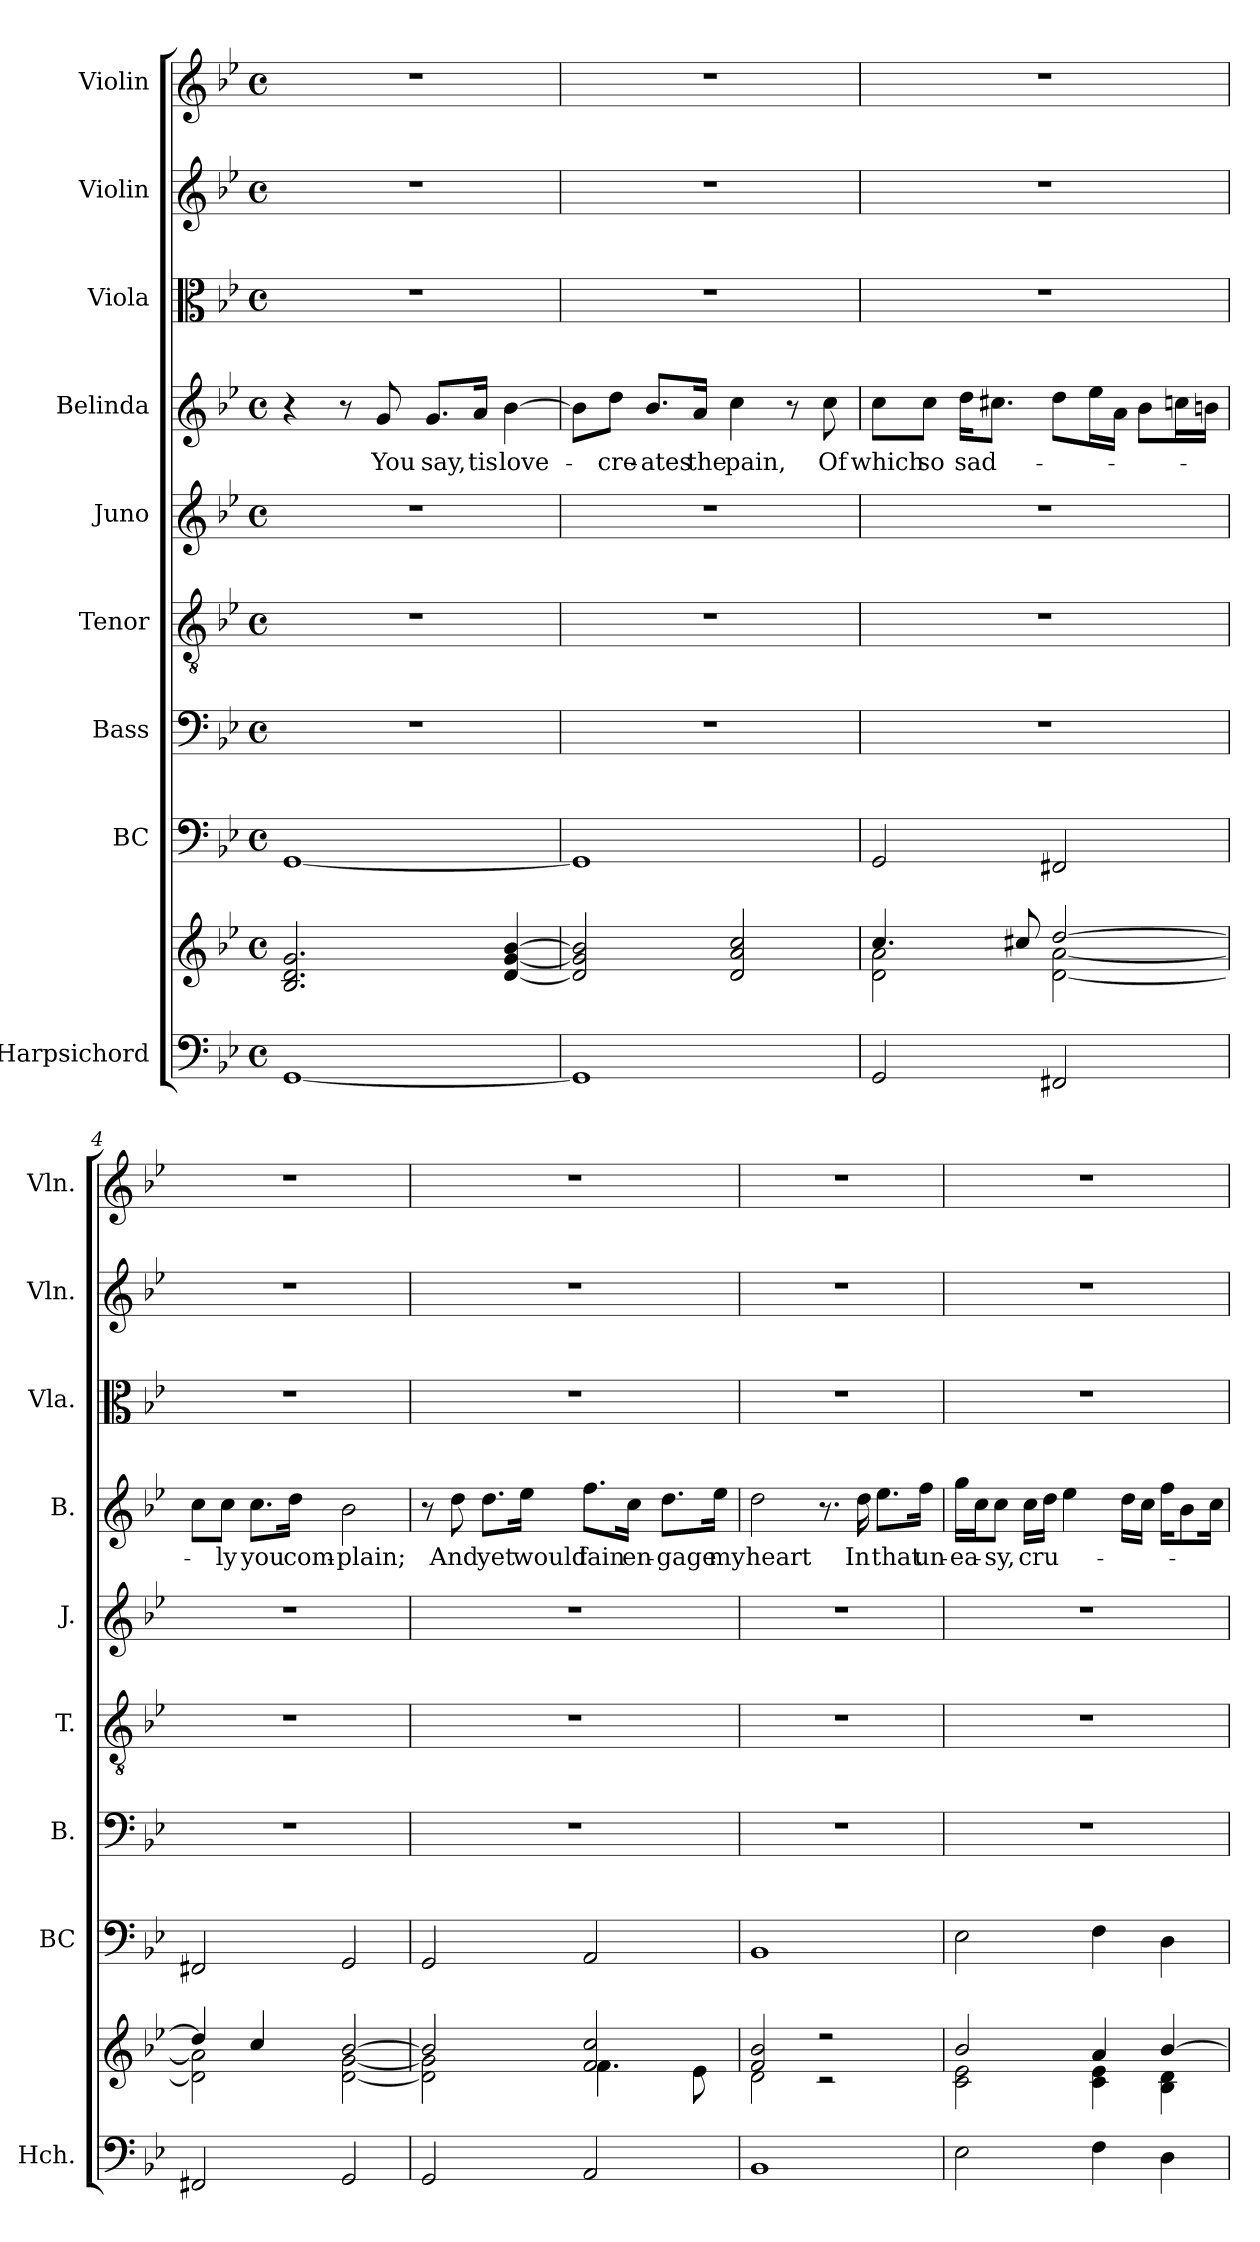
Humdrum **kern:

**kern	**kern	**kern	**kern	**kern	**kern	**kern	**text	**kern	**kern	**kern
*part9	*part9	*part8	*part7	*part6	*part5	*part4	*part4	*part3	*part2	*part1
*staff10	*staff9	*staff8	*staff7	*staff6	*staff5	*staff4	*staff4	*staff3	*staff2	*staff1
*I"Harpsichord	*	*I"BC	*I"Bass	*I"Tenor	*I"Juno	*I"Belinda	*	*I"Viola	*I"Violin	*I"Violin
*I'Hch.	*	*I'BC	*I'B.	*I'T.	*I'J.	*I'B.	*	*I'Vla.	*I'Vln.	*I'Vln.
*clefF4	*clefG2	*clefF4	*clefF4	*clefGv2	*clefG2	*clefG2	*	*clefC3	*clefG2	*clefG2
*k[b-e-]	*k[b-e-]	*k[b-e-]	*k[b-e-]	*k[b-e-]	*k[b-e-]	*k[b-e-]	*	*k[b-e-]	*k[b-e-]	*k[b-e-]
*M4/4	*M4/4	*M4/4	*M4/4	*M4/4	*M4/4	*M4/4	*	*M4/4	*M4/4	*M4/4
*met(c)	*met(c)	*met(c)	*met(c)	*met(c)	*met(c)	*met(c)	*	*met(c)	*met(c)	*met(c)
*MM90	*MM90	*MM90	*MM90	*MM90	*MM90	*MM90	*	*MM90	*MM90	*MM90
=1	=1	=1	=1	=1	=1	=1	=1	=1	=1	=1
[1GG	2.B-/ 2.d/ 2.g/	[1GG	1r	1r	1r	4r	.	1r	1r	1r
.	.	.	.	.	.	8r	.	.	.	.
!	!	!	!	!	!	!	!LO:LY:b	!	!	!
.	.	.	.	.	.	8g/	You	.	.	.
!	!	!	!	!	!	!	!LO:LY:b	!	!	!
.	.	.	.	.	.	8.g/L	say,	.	.	.
!	!	!	!	!	!	!	!LO:LY:b	!	!	!
.	.	.	.	.	.	16a/Jk	tis	.	.	.
!	!	!	!	!	!	!	!LO:LY:b	!	!	!
.	[4d/ [4g/ [4b-/	.	.	.	.	[4b-\	love-	.	.	.
=2	=2	=2	=2	=2	=2	=2	=2	=2	=2	=2
1GG]	2d/] 2g/] 2b-/]	1GG]	1r	1r	1r	8b-\L]	.	1r	1r	1r
!	!	!	!	!	!	!	!LO:LY:b	!	!	!
.	.	.	.	.	.	8dd\J	-cre-	.	.	.
!	!	!	!	!	!	!	!LO:LY:b	!	!	!
.	.	.	.	.	.	8.b-/L	-ates	.	.	.
!	!	!	!	!	!	!	!LO:LY:b	!	!	!
.	.	.	.	.	.	16a/Jk	the	.	.	.
!	!	!	!	!	!	!	!LO:LY:b	!	!	!
.	2d/ 2a/ 2cc/	.	.	.	.	4cc\	pain,	.	.	.
.	.	.	.	.	.	8r	.	.	.	.
!	!	!	!	!	!	!	!LO:LY:b	!	!	!
.	.	.	.	.	.	8cc\	Of	.	.	.
=3	=3	=3	=3	=3	=3	=3	=3	=3	=3	=3
*	*^	*	*	*	*	*	*	*	*	*
!	!	!	!	!	!	!	!	!LO:LY:b	!	!	!
2GG/	4.cc/	2d\ 2a\	2GG/	1r	1r	1r	8cc\L	which	1r	1r	1r
!	!	!	!	!	!	!	!	!LO:LY:b	!	!	!
.	.	.	.	.	.	.	8cc\J	so	.	.	.
!	!	!	!	!	!	!	!	!LO:LY:b	!	!	!
.	.	.	.	.	.	.	16dd\KL	sad-	.	.	.
.	.	.	.	.	.	.	8.cc#X\J	.	.	.	.
.	8cc#X/	.	.	.	.	.	.	.	.	.	.
2FF#X/	[2dd/	[2d\ [2a\	2FF#X/	.	.	.	8dd\L	.	.	.	.
.	.	.	.	.	.	.	16ee-\L	.	.	.	.
.	.	.	.	.	.	.	16a\JJ	.	.	.	.
.	.	.	.	.	.	.	8b-\L	.	.	.	.
.	.	.	.	.	.	.	16ccn\L	.	.	.	.
.	.	.	.	.	.	.	16bn\JJ	.	.	.	.
=4	=4	=4	=4	=4	=4	=4	=4	=4	=4	=4	=4
2FF#X/	4dd/]	2d\] 2a\]	2FF#X/	1r	1r	1r	8cc\L	.	1r	1r	1r
!	!	!	!	!	!	!	!	!LO:LY:b	!	!	!
.	.	.	.	.	.	.	8cc\J	-ly	.	.	.
!	!	!	!	!	!	!	!	!LO:LY:b	!	!	!
.	4cc/	.	.	.	.	.	8.cc\L	you	.	.	.
!	!	!	!	!	!	!	!	!LO:LY:b	!	!	!
.	.	.	.	.	.	.	16dd\Jk	com-	.	.	.
!	!	!	!	!	!	!	!	!LO:LY:b	!	!	!
2GG/	[2b-/	[2d\ [2g\	2GG/	.	.	.	2b-\	-plain;	.	.	.
!!LO:LB:g=z
=5	=5	=5	=5	=5	=5	=5	=5	=5	=5	=5	=5
2GG/	2b-/]	2d\] 2g\]	2GG/	1r	1r	1r	8r	.	1r	1r	1r
!	!	!	!	!	!	!	!	!LO:LY:b	!	!	!
.	.	.	.	.	.	.	8dd\	And	.	.	.
!	!	!	!	!	!	!	!	!LO:LY:b	!	!	!
.	.	.	.	.	.	.	8.dd\L	yet	.	.	.
!	!	!	!	!	!	!	!	!LO:LY:b	!	!	!
.	.	.	.	.	.	.	16ee-\Jk	would	.	.	.
!	!	!	!	!	!	!	!	!LO:LY:b	!	!	!
2AA/	2f/ 2cc/	4.f\	2AA/	.	.	.	8.ff\L	fain	.	.	.
!	!	!	!	!	!	!	!	!LO:LY:b	!	!	!
.	.	.	.	.	.	.	16cc\Jk	en-	.	.	.
!	!	!	!	!	!	!	!	!LO:LY:b	!	!	!
.	.	.	.	.	.	.	8.dd\L	-gage	.	.	.
.	.	8e-\	.	.	.	.	.	.	.	.	.
!	!	!	!	!	!	!	!	!LO:LY:b	!	!	!
.	.	.	.	.	.	.	16ee-\Jk	my	.	.	.
=6	=6	=6	=6	=6	=6	=6	=6	=6	=6	=6	=6
!	!	!	!	!	!	!	!	!LO:LY:b	!	!	!
1BB-	2f/ 2b-/	2d\	1BB-	1r	1r	1r	2dd\	heart	1r	1r	1r
.	2r	2r	.	.	.	.	8.r	.	.	.	.
!	!	!	!	!	!	!	!	!LO:LY:b	!	!	!
.	.	.	.	.	.	.	16dd\	In	.	.	.
!	!	!	!	!	!	!	!	!LO:LY:b	!	!	!
.	.	.	.	.	.	.	8.ee-\L	that	.	.	.
!	!	!	!	!	!	!	!	!LO:LY:b	!	!	!
.	.	.	.	.	.	.	16ff\Jk	un-	.	.	.
=7	=7	=7	=7	=7	=7	=7	=7	=7	=7	=7	=7
!	!	!	!	!	!	!	!	!LO:LY:b	!	!	!
2E-\	2b-/	2c\ 2e-\	2E-\	1r	1r	1r	16gg\LL	-ea-	1r	1r	1r
.	.	.	.	.	.	.	16cc\J	.	.	.	.
!	!	!	!	!	!	!	!	!LO:LY:b	!	!	!
.	.	.	.	.	.	.	8cc\J	-sy,	.	.	.
!	!	!	!	!	!	!	!	!LO:LY:b	!	!	!
.	.	.	.	.	.	.	16cc\LL	cru-	.	.	.
.	.	.	.	.	.	.	16dd\JJ	.	.	.	.
.	.	.	.	.	.	.	4ee-\	.	.	.	.
4F\	4a/	4c\ 4e-\	4F\	.	.	.	.	.	.	.	.
.	.	.	.	.	.	.	16dd\LL	.	.	.	.
.	.	.	.	.	.	.	16cc\JJ	.	.	.	.
4D\	[4b-/	4B-\ 4d\	4D\	.	.	.	16ff\KL	.	.	.	.
.	.	.	.	.	.	.	8b-\	.	.	.	.
.	.	.	.	.	.	.	16cc\Jk	.	.	.	.
*	*v	*v	*	*	*	*	*	*	*	*	*
=	=	=	=	=	=	=	=	=	=	=
*-	*-	*-	*-	*-	*-	*-	*-	*-	*-	*-
